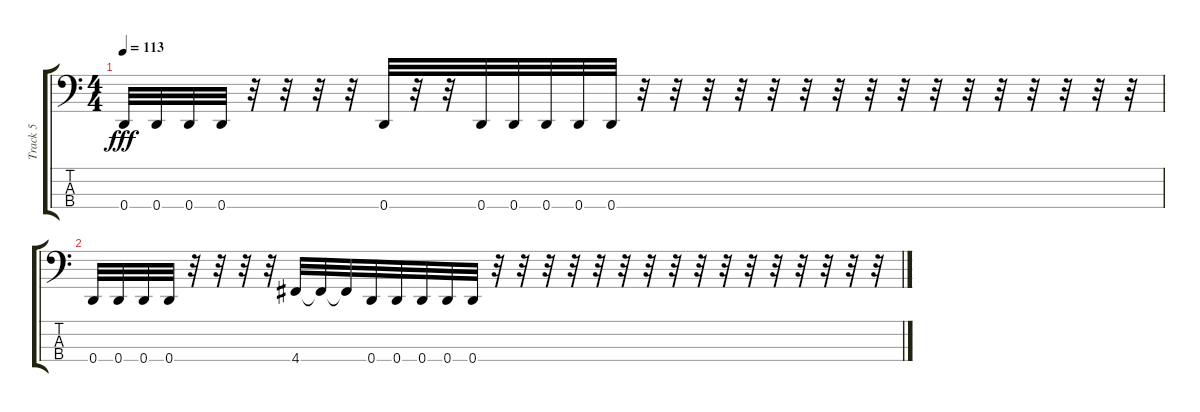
\track ("Track 5" "Track 5") {instrument slapbass1}
\staff {score tabs}
\tuning (G2 D2 A1 D1) {hide}
\ts (4 4)
\tempo 113
\clef f4
\ks c
0.4.32{dy fff} 0.4.32 0.4.32 0.4.32 r.32 r.32 r.32 r.32 0.4.32 r.32 r.32 0.4.32 0.4.32 0.4.32 0.4.32 0.4.32 r.32 r.32 r.32 r.32 r.32 r.32 r.32 r.32 r.32 r.32 r.32 r.32 r.32 r.32 r.32 r.32 |
0.4.32 0.4.32 0.4.32 0.4.32 r.32 r.32 r.32 r.32 4.4.32 4.4{t}.32 4.4{t}.32 0.4.32 0.4.32 0.4.32 0.4.32 0.4.32 r.32 r.32 r.32 r.32 r.32 r.32 r.32 r.32 r.32 r.32 r.32 r.32 r.32 r.32 r.32 r.32
